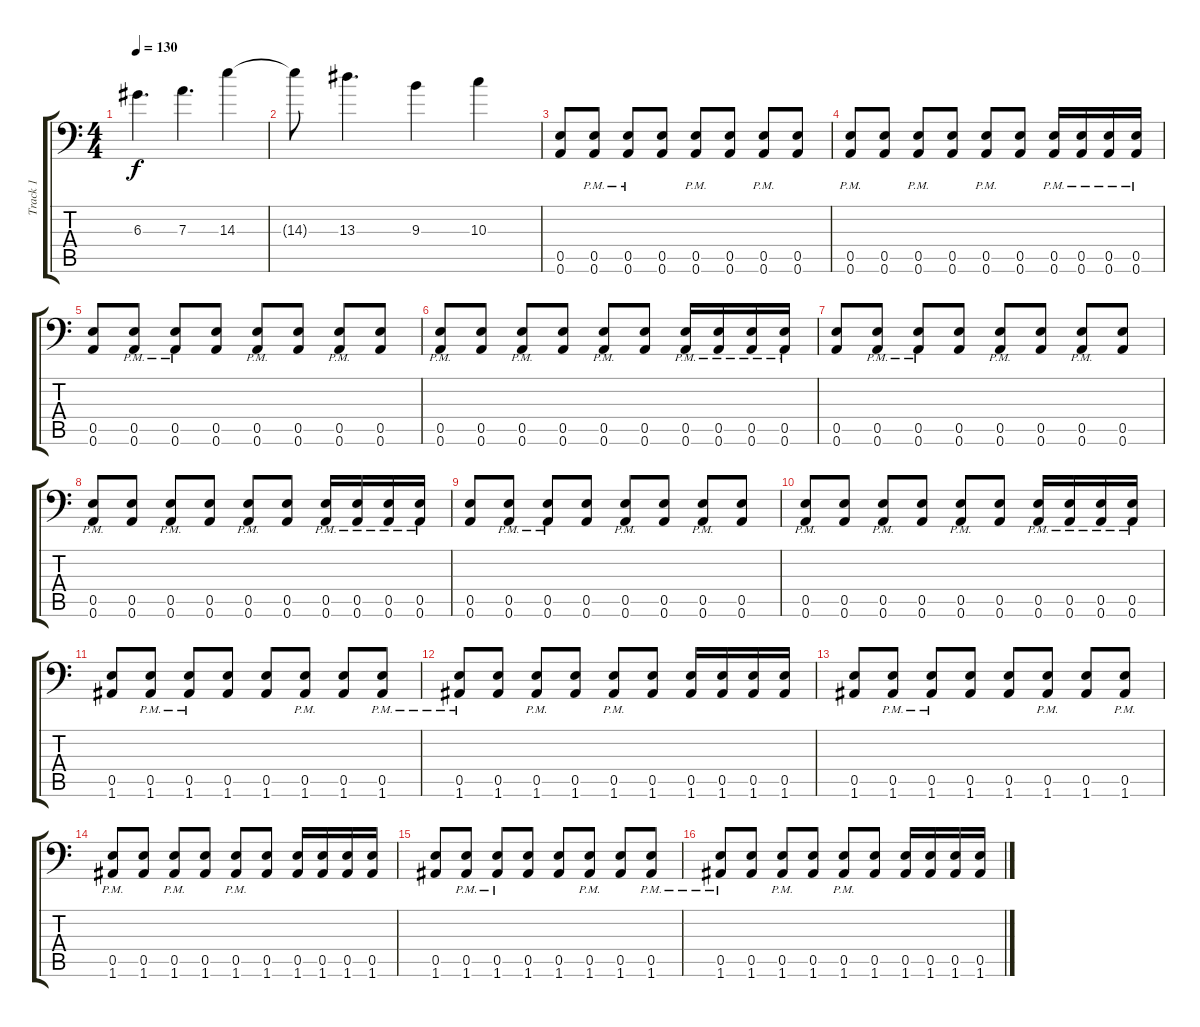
\track ("Track 1" "Track 1") {instrument distortionguitar}
\staff {score tabs}
\tuning (B3 Gb3 D3 A2 E2 A1) {hide}
\ts (4 4)
\tempo 130
\clef f4
\ks c
6.3.4{d dy f} 7.3.4{d} 14.3.4 |
14.3{t}.8 13.3.4{d} 9.3.4 10.3.4 |
(0.5 0.6).8 (0.5{pm} 0.6{pm}).8 (0.5{pm} 0.6{pm}).8 (0.5 0.6).8 (0.5{pm} 0.6{pm}).8 (0.5 0.6).8 (0.5{pm} 0.6{pm}).8 (0.5 0.6).8 |
(0.5{pm} 0.6{pm}).8 (0.5 0.6).8 (0.5{pm} 0.6{pm}).8 (0.5 0.6).8 (0.5{pm} 0.6{pm}).8 (0.5 0.6).8 (0.5{pm} 0.6{pm}).16 (0.5{pm} 0.6{pm}).16 (0.5{pm} 0.6{pm}).16 (0.5{pm} 0.6{pm}).16 |
(0.5 0.6).8 (0.5{pm} 0.6{pm}).8 (0.5{pm} 0.6{pm}).8 (0.5 0.6).8 (0.5{pm} 0.6{pm}).8 (0.5 0.6).8 (0.5{pm} 0.6{pm}).8 (0.5 0.6).8 |
(0.5{pm} 0.6{pm}).8 (0.5 0.6).8 (0.5{pm} 0.6{pm}).8 (0.5 0.6).8 (0.5{pm} 0.6{pm}).8 (0.5 0.6).8 (0.5{pm} 0.6{pm}).16 (0.5{pm} 0.6{pm}).16 (0.5{pm} 0.6{pm}).16 (0.5{pm} 0.6{pm}).16 |
(0.5 0.6).8 (0.5{pm} 0.6{pm}).8 (0.5{pm} 0.6{pm}).8 (0.5 0.6).8 (0.5{pm} 0.6{pm}).8 (0.5 0.6).8 (0.5{pm} 0.6{pm}).8 (0.5 0.6).8 |
(0.5{pm} 0.6{pm}).8 (0.5 0.6).8 (0.5{pm} 0.6{pm}).8 (0.5 0.6).8 (0.5{pm} 0.6{pm}).8 (0.5 0.6).8 (0.5{pm} 0.6{pm}).16 (0.5{pm} 0.6{pm}).16 (0.5{pm} 0.6{pm}).16 (0.5{pm} 0.6{pm}).16 |
(0.5 0.6).8 (0.5{pm} 0.6{pm}).8 (0.5{pm} 0.6{pm}).8 (0.5 0.6).8 (0.5{pm} 0.6{pm}).8 (0.5 0.6).8 (0.5{pm} 0.6{pm}).8 (0.5 0.6).8 |
(0.5{pm} 0.6{pm}).8 (0.5 0.6).8 (0.5{pm} 0.6{pm}).8 (0.5 0.6).8 (0.5{pm} 0.6{pm}).8 (0.5 0.6).8 (0.5{pm} 0.6{pm}).16 (0.5{pm} 0.6{pm}).16 (0.5{pm} 0.6{pm}).16 (0.5{pm} 0.6{pm}).16 |
(0.5 1.6).8 (0.5{pm} 1.6{pm}).8 (0.5{pm} 1.6{pm}).8 (0.5 1.6).8 (0.5 1.6).8 (0.5{pm} 1.6).8 (0.5 1.6).8 (0.5{pm} 1.6).8 |
(0.5 1.6{pm}).8 (0.5 1.6).8 (0.5 1.6{pm}).8 (0.5 1.6).8 (0.5{pm} 1.6{pm}).8 (0.5 1.6).8 (0.5 1.6).16 (0.5 1.6).16 (0.5 1.6).16 (0.5 1.6).16 |
(0.5 1.6).8 (0.5{pm} 1.6{pm}).8 (0.5{pm} 1.6{pm}).8 (0.5 1.6).8 (0.5 1.6).8 (0.5{pm} 1.6).8 (0.5 1.6).8 (0.5{pm} 1.6).8 |
(0.5 1.6{pm}).8 (0.5 1.6).8 (0.5 1.6{pm}).8 (0.5 1.6).8 (0.5{pm} 1.6{pm}).8 (0.5 1.6).8 (0.5 1.6).16 (0.5 1.6).16 (0.5 1.6).16 (0.5 1.6).16 |
(0.5 1.6).8 (0.5{pm} 1.6{pm}).8 (0.5{pm} 1.6{pm}).8 (0.5 1.6).8 (0.5 1.6).8 (0.5{pm} 1.6).8 (0.5 1.6).8 (0.5{pm} 1.6).8 |
(0.5 1.6{pm}).8 (0.5 1.6).8 (0.5 1.6{pm}).8 (0.5 1.6).8 (0.5{pm} 1.6{pm}).8 (0.5 1.6).8 (0.5 1.6).16 (0.5 1.6).16 (0.5 1.6).16 (0.5 1.6).16
